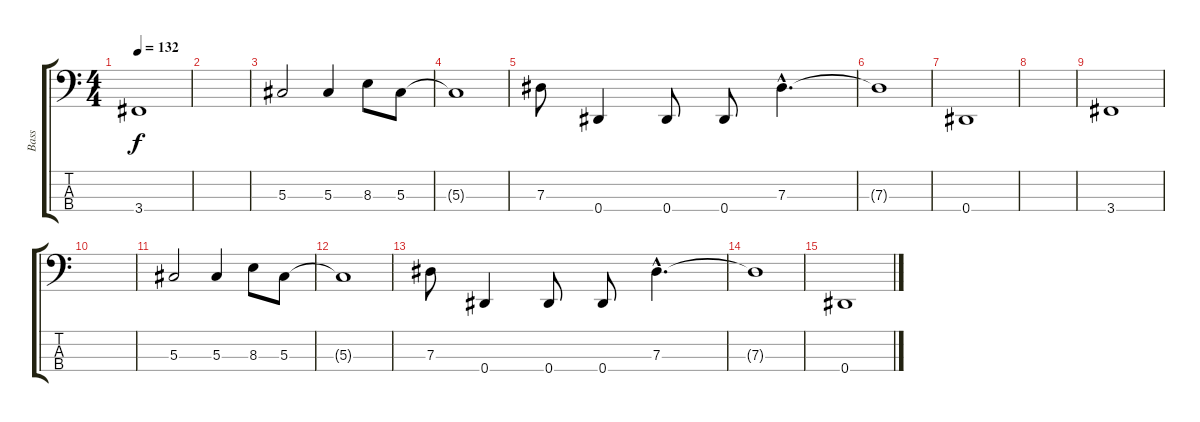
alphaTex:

\track ("Bass" "Bass") {instrument electricbassfinger}
\staff {score tabs}
\tuning (Gb2 Db2 Ab1 Eb1) {hide}
\ts (4 4)
\tempo 132
\clef f4
\ks c
3.4.1{dy f} |
|
5.3.2 5.3.4 8.3.8 5.3.8 |
5.3{t}.1 |
7.3.8 0.4.4 0.4.8 0.4.8 7.3{hac}.4{d} |
7.3{t}.1 |
0.4.1 |
|
3.4.1 |
|
5.3.2 5.3.4 8.3.8 5.3.8 |
5.3{t}.1 |
7.3.8 0.4.4 0.4.8 0.4.8 7.3{hac}.4{d} |
7.3{t}.1 |
0.4.1
